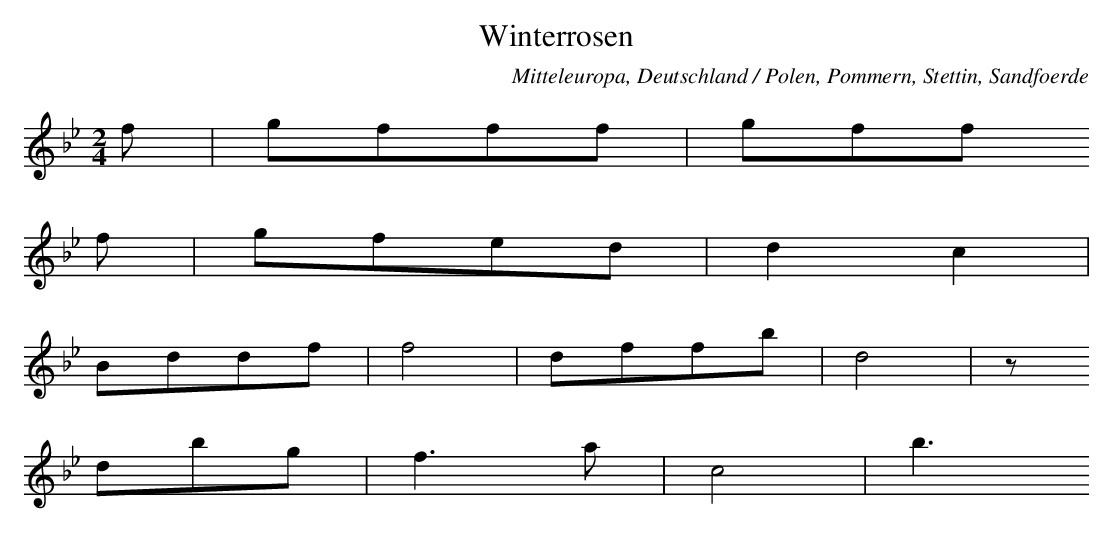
X:1
T: Winterrosen
O: Mitteleuropa, Deutschland / Polen, Pommern, Stettin, Sandfoerde
M: 2/4
L: 1/8
K: Bb
f | gfff | gff
f | gfed | d2c2 |
Bddf | f4 | dffb | d4 | z
dbg | f3a | c4 | b3
